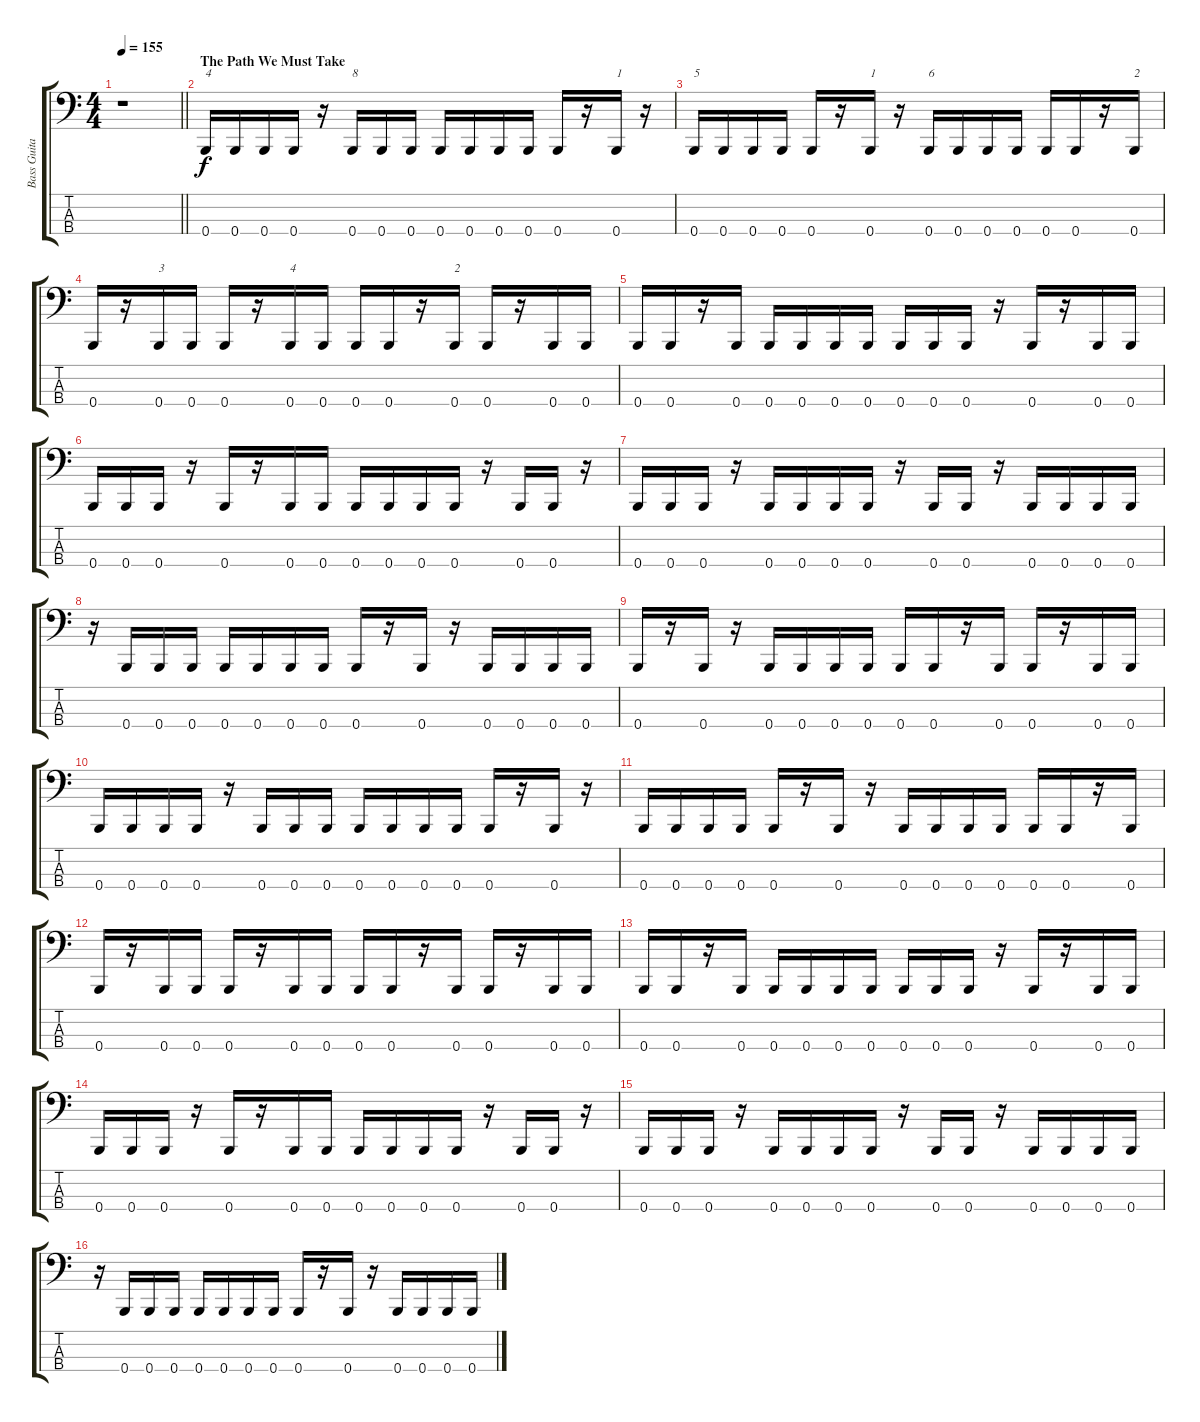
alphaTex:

\track ("Bass Guitar" "Bass Guita") {instrument electricbasspick}
\staff {score tabs}
\tuning (E2 B1 Gb1 B0) {hide}
\ts (4 4)
\tempo 155
\clef f4
\barLineRight lightlight
\ks c
r.1{dy f} |
\section ("" "The Path We Must Take")
0.4.16{txt "4"} 0.4.16 0.4.16 0.4.16 r.16 0.4.16{txt "8"} 0.4.16 0.4.16 0.4.16 0.4.16 0.4.16 0.4.16 0.4.16 r.16 0.4.16{txt "1"} r.16 |
0.4.16{txt "5"} 0.4.16 0.4.16 0.4.16 0.4.16 r.16 0.4.16{txt "1"} r.16 0.4.16{txt "6"} 0.4.16 0.4.16 0.4.16 0.4.16 0.4.16 r.16 0.4.16{txt "2"} |
0.4.16 r.16 0.4.16{txt "3"} 0.4.16 0.4.16 r.16 0.4.16{txt "4"} 0.4.16 0.4.16 0.4.16 r.16 0.4.16{txt "2"} 0.4.16 r.16 0.4.16 0.4.16 |
0.4.16 0.4.16 r.16 0.4.16 0.4.16 0.4.16 0.4.16 0.4.16 0.4.16 0.4.16 0.4.16 r.16 0.4.16 r.16 0.4.16 0.4.16 |
0.4.16 0.4.16 0.4.16 r.16 0.4.16 r.16 0.4.16 0.4.16 0.4.16 0.4.16 0.4.16 0.4.16 r.16 0.4.16 0.4.16 r.16 |
0.4.16 0.4.16 0.4.16 r.16 0.4.16 0.4.16 0.4.16 0.4.16 r.16 0.4.16 0.4.16 r.16 0.4.16 0.4.16 0.4.16 0.4.16 |
r.16 0.4.16 0.4.16 0.4.16 0.4.16 0.4.16 0.4.16 0.4.16 0.4.16 r.16 0.4.16 r.16 0.4.16 0.4.16 0.4.16 0.4.16 |
0.4.16 r.16 0.4.16 r.16 0.4.16 0.4.16 0.4.16 0.4.16 0.4.16 0.4.16 r.16 0.4.16 0.4.16 r.16 0.4.16 0.4.16 |
0.4.16 0.4.16 0.4.16 0.4.16 r.16 0.4.16 0.4.16 0.4.16 0.4.16 0.4.16 0.4.16 0.4.16 0.4.16 r.16 0.4.16 r.16 |
0.4.16 0.4.16 0.4.16 0.4.16 0.4.16 r.16 0.4.16 r.16 0.4.16 0.4.16 0.4.16 0.4.16 0.4.16 0.4.16 r.16 0.4.16 |
0.4.16 r.16 0.4.16 0.4.16 0.4.16 r.16 0.4.16 0.4.16 0.4.16 0.4.16 r.16 0.4.16 0.4.16 r.16 0.4.16 0.4.16 |
0.4.16 0.4.16 r.16 0.4.16 0.4.16 0.4.16 0.4.16 0.4.16 0.4.16 0.4.16 0.4.16 r.16 0.4.16 r.16 0.4.16 0.4.16 |
0.4.16 0.4.16 0.4.16 r.16 0.4.16 r.16 0.4.16 0.4.16 0.4.16 0.4.16 0.4.16 0.4.16 r.16 0.4.16 0.4.16 r.16 |
0.4.16 0.4.16 0.4.16 r.16 0.4.16 0.4.16 0.4.16 0.4.16 r.16 0.4.16 0.4.16 r.16 0.4.16 0.4.16 0.4.16 0.4.16 |
r.16 0.4.16 0.4.16 0.4.16 0.4.16 0.4.16 0.4.16 0.4.16 0.4.16 r.16 0.4.16 r.16 0.4.16 0.4.16 0.4.16 0.4.16
